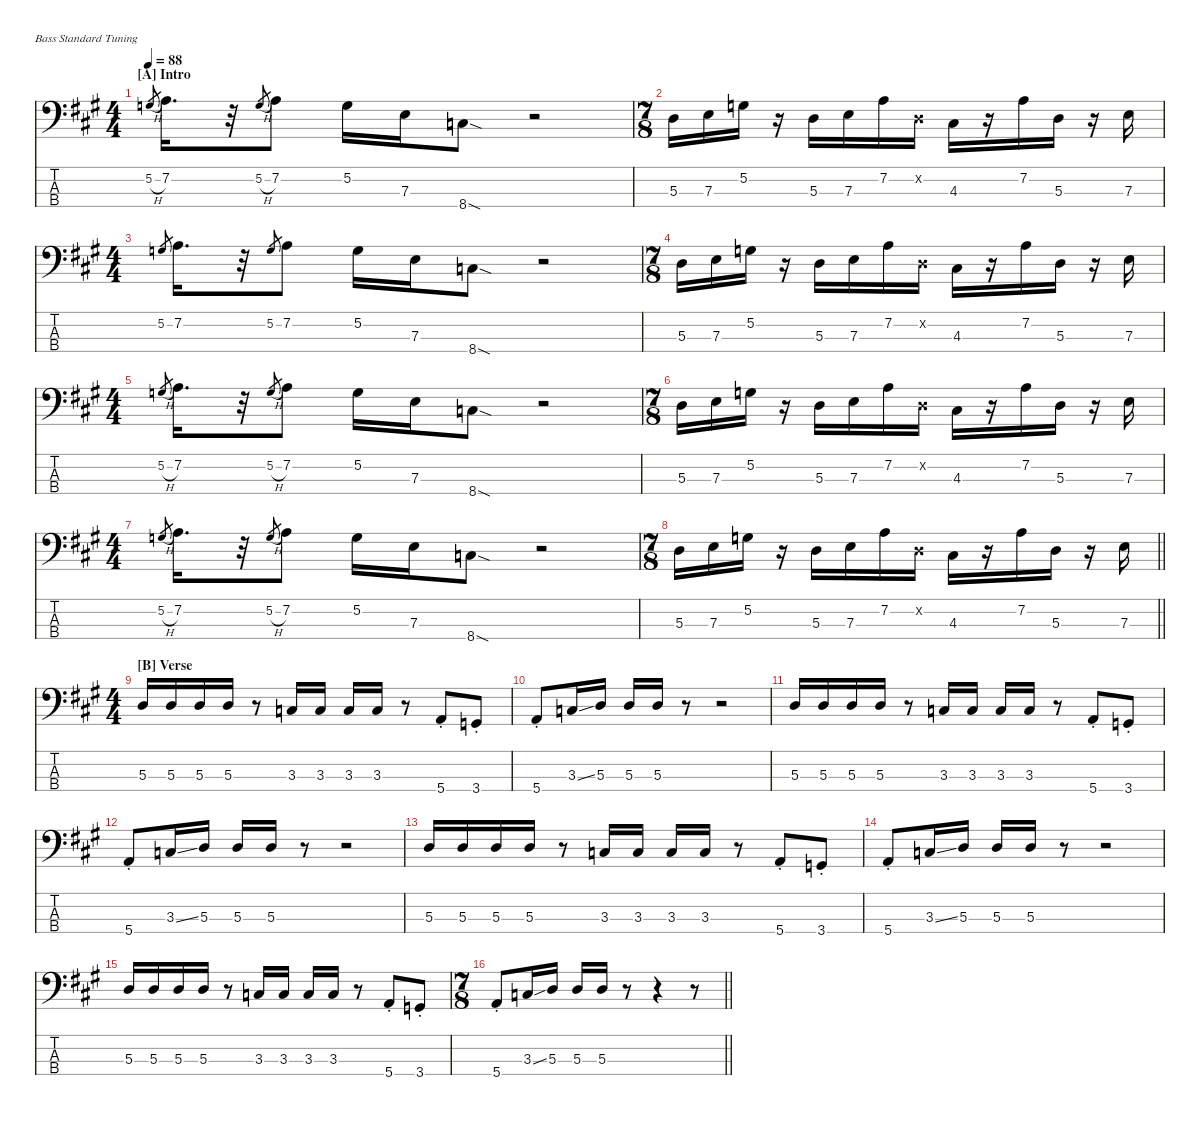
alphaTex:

\hideDynamics
\bracketExtendMode nobrackets
\singleTrackTrackNamePolicy hidden
\multiTrackTrackNamePolicy hidden
\firstSystemTrackNameMode fullname
\firstSystemTrackNameOrientation horizontal
\otherSystemsTrackNameOrientation horizontal
\track ("Bass" "E-Bass") {defaultSystemsLayout 4 instrument electricbassfinger}
\staff {score tabs}
\tuning (G2 D2 A1 E1)
\ts (4 4)
\beaming (8 2 2 2 2)
\section ("A" "Intro")
\scale
0.478284
\tempo 88
\accidentals auto
\clef f4
\ottava regular
\simile none
\ks a
5.2{h acc forcenatural}.8{gr dy f instrument electricbassfinger beam Up} 7.2{acc forcenatural}.16{d beam Down} r.32{beam Down} 5.2{h acc forcenatural}.8{gr beam Up} 7.2{acc forcenatural}.8{beam Down} 5.2{acc forcenatural}.16{beam Down} 7.3{acc forcenatural}.16{beam Down} 8.4{sod acc forcenatural}.8{beam Down} r.2{beam Down} |
\ts (7 8)
\beaming (8 2 2 2 1)
\scale
0.520826 5.3{acc forcenatural}.16{beam Down} 7.3{acc forcenatural}.16{beam Down} 5.2{acc forcenatural}.16{beam Down} r.16{beam Down} 5.3{acc forcenatural}.16{beam Down} 7.3{acc forcenatural}.16{beam Down} 7.2{acc forcenatural}.16{beam Down} 0.2{x acc forcenatural}.16{beam Down} 4.3{acc #}.16{beam Down} r.16{beam Down} 7.2{acc forcenatural}.16{beam Down} 5.3{acc forcenatural}.16{beam Down} r.16{beam Down} 7.3{acc forcenatural}.16{beam Down} |
\ts (4 4)
\beaming (8 2 2 2 2)
\scale
0.528046 5.2{acc forcenatural}.8{gr beam Up} 7.2{acc forcenatural}.16{d beam Down} r.32{beam Down} 5.2{acc forcenatural}.8{gr beam Up} 7.2{acc forcenatural}.8{beam Down} 5.2{acc forcenatural}.16{beam Down} 7.3{acc forcenatural}.16{beam Down} 8.4{sod acc forcenatural}.8{beam Down} r.2{beam Down} |
\ts (7 8)
\beaming (8 2 2 2 1)
\scale
0.471585 5.3{acc forcenatural}.16{beam Down} 7.3{acc forcenatural}.16{beam Down} 5.2{acc forcenatural}.16{beam Down} r.16{beam Down} 5.3{acc forcenatural}.16{beam Down} 7.3{acc forcenatural}.16{beam Down} 7.2{acc forcenatural}.16{beam Down} 0.2{x acc forcenatural}.16{beam Down} 4.3{acc #}.16{beam Down} r.16{beam Down} 7.2{acc forcenatural}.16{beam Down} 5.3{acc forcenatural}.16{beam Down} r.16{beam Down} 7.3{acc forcenatural}.16{beam Down} |
\ts (4 4)
\beaming (8 2 2 2 2)
\scale
0.544634 5.2{h acc forcenatural}.8{gr beam Up} 7.2{acc forcenatural}.16{d beam Down} r.32{beam Down} 5.2{h acc forcenatural}.8{gr beam Up} 7.2{acc forcenatural}.8{beam Down} 5.2{acc forcenatural}.16{beam Down} 7.3{acc forcenatural}.16{beam Down} 8.4{sod acc forcenatural}.8{beam Down} r.2{beam Down} |
\ts (7 8)
\beaming (8 2 2 2 1)
\scale
0.455038 5.3{acc forcenatural}.16{beam Down} 7.3{acc forcenatural}.16{beam Down} 5.2{acc forcenatural}.16{beam Down} r.16{beam Down} 5.3{acc forcenatural}.16{beam Down} 7.3{acc forcenatural}.16{beam Down} 7.2{acc forcenatural}.16{beam Down} 0.2{x acc forcenatural}.16{beam Down} 4.3{acc #}.16{beam Down} r.16{beam Down} 7.2{acc forcenatural}.16{beam Down} 5.3{acc forcenatural}.16{beam Down} r.16{beam Down} 7.3{acc forcenatural}.16{beam Down} |
\ts (4 4)
\beaming (8 2 2 2 2)
\scale
0.563987 5.2{h acc forcenatural}.8{gr beam Up} 7.2{acc forcenatural}.16{d beam Down} r.32{beam Down} 5.2{h acc forcenatural}.8{gr beam Up} 7.2{acc forcenatural}.8{beam Down} 5.2{acc forcenatural}.16{beam Down} 7.3{acc forcenatural}.16{beam Down} 8.4{sod acc forcenatural}.8{beam Down} r.2{beam Down} |
\ts (7 8)
\beaming (8 2 2 2 1)
\scale
0.435733
\barLineRight lightlight
5.3{acc forcenatural}.16{beam Down} 7.3{acc forcenatural}.16{beam Down} 5.2{acc forcenatural}.16{beam Down} r.16{beam Down} 5.3{acc forcenatural}.16{beam Down} 7.3{acc forcenatural}.16{beam Down} 7.2{acc forcenatural}.16{beam Down} 0.2{x acc forcenatural}.16{beam Down} 4.3{acc #}.16{beam Down} r.16{beam Down} 7.2{acc forcenatural}.16{beam Down} 5.3{acc forcenatural}.16{beam Down} r.16{beam Down} 7.3{acc forcenatural}.16{beam Down} |
\ts (4 4)
\beaming (8 2 2 2 2)
\section ("B" "Verse")
\scale
0.516484 5.3{acc forcenatural}.16{beam Up} 5.3{acc forcenatural}.16{beam Up} 5.3{acc forcenatural}.16{beam Up} 5.3{acc forcenatural}.16{beam Up} r.8{beam Up} 3.3{acc forcenatural}.16{beam Up} 3.3{acc forcenatural}.16{beam Up} 3.3{acc forcenatural}.16{beam Up} 3.3{acc forcenatural}.16{beam Up} r.8{beam Up} 5.4{st acc forcenatural}.8{beam Up} 3.4{st acc forcenatural}.8{beam Up} |
\scale
0.483516 5.4{st acc forcenatural}.8{beam Up} 3.3{ss acc forcenatural}.16{beam Up} 5.3{acc forcenatural}.16{beam Up} 5.3{acc forcenatural}.16{beam Up} 5.3{acc forcenatural}.16{beam Up} r.8{beam Up} r.2{beam Up} |
\scale
0.5 5.3{acc forcenatural}.16{beam Up} 5.3{acc forcenatural}.16{beam Up} 5.3{acc forcenatural}.16{beam Up} 5.3{acc forcenatural}.16{beam Up} r.8{beam Up} 3.3{acc forcenatural}.16{beam Up} 3.3{acc forcenatural}.16{beam Up} 3.3{acc forcenatural}.16{beam Up} 3.3{acc forcenatural}.16{beam Up} r.8{beam Up} 5.4{st acc forcenatural}.8{beam Up} 3.4{st acc forcenatural}.8{beam Up} |
\scale
0.5 5.4{st acc forcenatural}.8{beam Up} 3.3{ss acc forcenatural}.16{beam Up} 5.3{acc forcenatural}.16{beam Up} 5.3{acc forcenatural}.16{beam Up} 5.3{acc forcenatural}.16{beam Up} r.8{beam Up} r.2{beam Up} |
\scale
0.5 5.3{acc forcenatural}.16{beam Up} 5.3{acc forcenatural}.16{beam Up} 5.3{acc forcenatural}.16{beam Up} 5.3{acc forcenatural}.16{beam Up} r.8{beam Up} 3.3{acc forcenatural}.16{beam Up} 3.3{acc forcenatural}.16{beam Up} 3.3{acc forcenatural}.16{beam Up} 3.3{acc forcenatural}.16{beam Up} r.8{beam Up} 5.4{st acc forcenatural}.8{beam Up} 3.4{st acc forcenatural}.8{beam Up} |
\scale
0.5 5.4{st acc forcenatural}.8{beam Up} 3.3{ss acc forcenatural}.16{beam Up} 5.3{acc forcenatural}.16{beam Up} 5.3{acc forcenatural}.16{beam Up} 5.3{acc forcenatural}.16{beam Up} r.8{beam Up} r.2{beam Up} |
\scale
0.511628 5.3{acc forcenatural}.16{beam Up} 5.3{acc forcenatural}.16{beam Up} 5.3{acc forcenatural}.16{beam Up} 5.3{acc forcenatural}.16{beam Up} r.8{beam Up} 3.3{acc forcenatural}.16{beam Up} 3.3{acc forcenatural}.16{beam Up} 3.3{acc forcenatural}.16{beam Up} 3.3{acc forcenatural}.16{beam Up} r.8{beam Up} 5.4{st acc forcenatural}.8{beam Up} 3.4{st acc forcenatural}.8{beam Up} |
\ts (7 8)
\beaming (8 2 2 2 1)
\scale
0.488372
\barLineRight lightlight
5.4{st acc forcenatural}.8{beam Up} 3.3{ss acc forcenatural}.16{beam Up} 5.3{acc forcenatural}.16{beam Up} 5.3{acc forcenatural}.16{beam Up} 5.3{acc forcenatural}.16{beam Up} r.8{beam Up} r.4{beam Up} r.8{beam Up}
